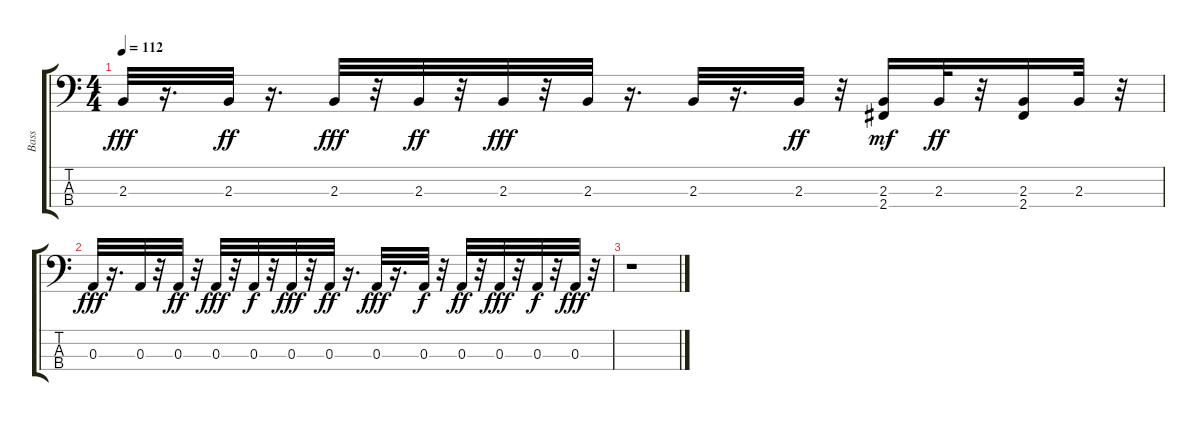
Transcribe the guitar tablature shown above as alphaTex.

\track ("Bass" "Bass") {instrument synthbass1}
\staff {score tabs}
\tuning (G2 D2 A1 E1) {hide}
\ts (4 4)
\tempo 112
\clef f4
\ks c
2.3.32{dy fff} r.16{d} 2.3.32{dy ff} r.16{d} 2.3.32{dy fff} r.32 2.3.32{dy ff} r.32 2.3.32{dy fff} r.32 2.3.32 r.16{d} 2.3.32 r.16{d} 2.3.32{dy ff} r.32 (2.3 2.4).16{dy mf} 2.3.32{dy ff} r.32 (2.3 2.4).16 2.3.32 r.32 |
0.3.32{dy fff} r.16{d} 0.3.32 r.32 0.3.32{dy ff} r.32 0.3.32{dy fff} r.32 0.3.32{dy f} r.32 0.3.32{dy fff} r.32 0.3.32{dy ff} r.16{d} 0.3.32{dy fff} r.16{d} 0.3.32{dy f} r.32 0.3.32{dy ff} r.32 0.3.32{dy fff} r.32 0.3.32{dy f} r.32 0.3.32{dy fff} r.32 |
r.1
